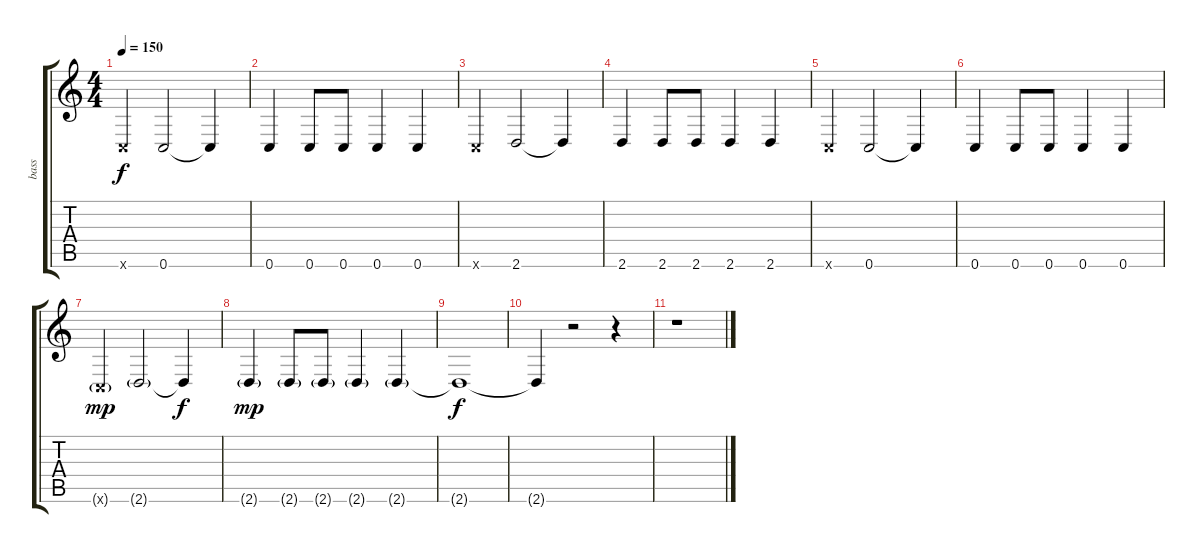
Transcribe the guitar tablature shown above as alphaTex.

\track ("bass" "bass") {instrument electricbassfinger}
\staff {score tabs}
\tuning (D4 A3 F3 C3 G2 C2) {hide}
\ts (4 4)
\tempo 150
\clef g2
\ks c
0.6{x}.4{dy f} 0.6.2 0.6{t}.4 |
0.6.4 0.6.8 0.6.8 0.6.4 0.6.4 |
0.6{x}.4 2.6.2 2.6{t}.4 |
2.6.4 2.6.8 2.6.8 2.6.4 2.6.4 |
0.6{x}.4 0.6.2 0.6{t}.4 |
0.6.4 0.6.8 0.6.8 0.6.4 0.6.4 |
0.6{g x}.4{dy mp} 2.6{g}.2 2.6{t}.4{dy f} |
2.6{g}.4{dy mp} 2.6{g}.8 2.6{g}.8 2.6{g}.4 2.6{g}.4 |
2.6{t}.1{dy f} |
2.6{t}.4 r.2 r.4 |
r.1
